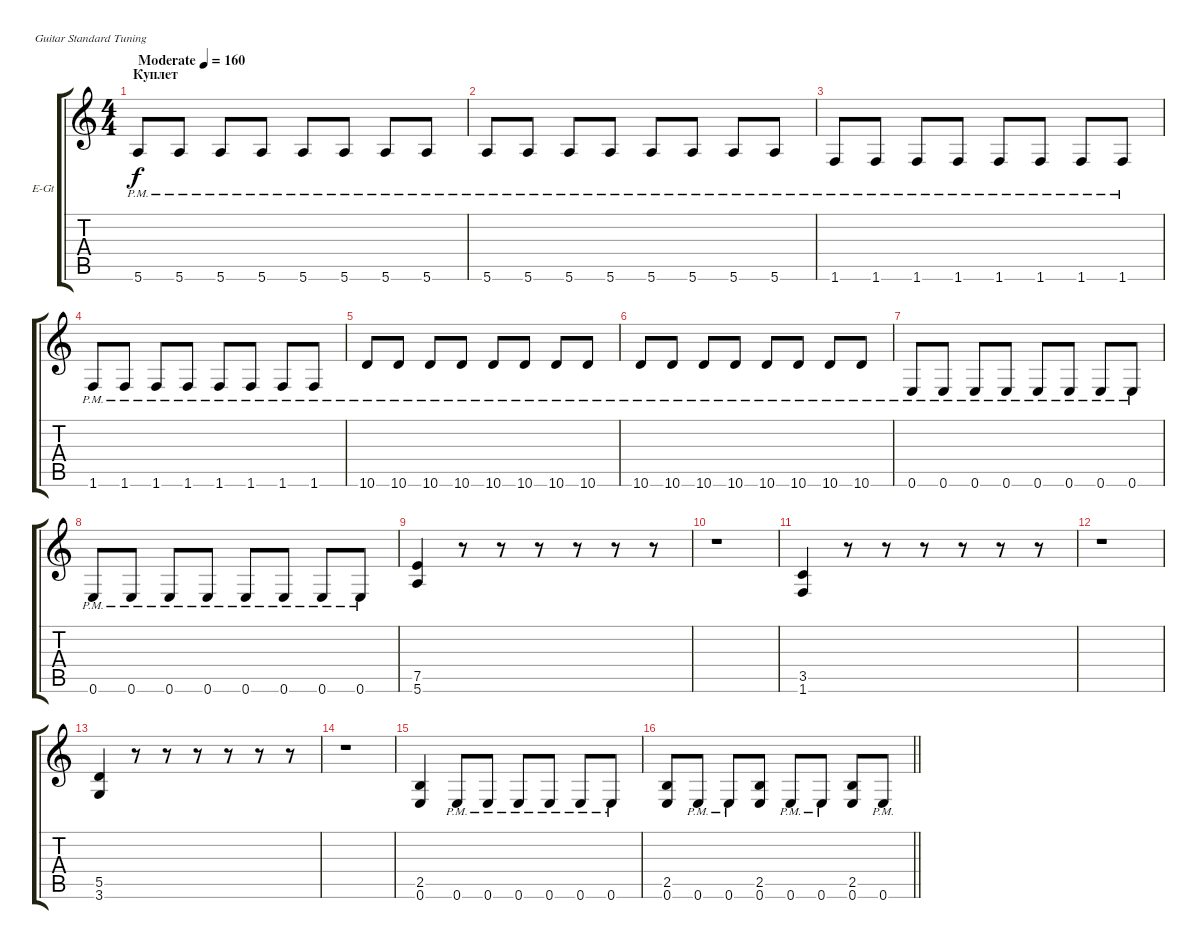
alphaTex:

\bracketExtendMode groupsimilarinstruments
\firstSystemTrackNameOrientation horizontal
\otherSystemsTrackNameOrientation horizontal
\track ("Guitar" "E-Gt") {instrument distortionguitar}
\staff {score tabs}
\tuning (E4 B3 G3 D3 A2 E2)
\ts (4 4)
\beaming (8 2 2 2 2)
\section ("" "Куплет ")
\tempo (160 "Moderate")
\clef g2
\ks c
5.6{pm}.8{dy f instrument distortionguitar} 5.6{pm}.8 5.6{pm}.8 5.6{pm}.8 5.6{pm}.8 5.6{pm}.8 5.6{pm}.8 5.6{pm}.8 |
5.6{pm}.8 5.6{pm}.8 5.6{pm}.8 5.6{pm}.8 5.6{pm}.8 5.6{pm}.8 5.6{pm}.8 5.6{pm}.8 |
1.6{pm}.8 1.6{pm}.8 1.6{pm}.8 1.6{pm}.8 1.6{pm}.8 1.6{pm}.8 1.6{pm}.8 1.6{pm}.8 |
1.6{pm}.8 1.6{pm}.8 1.6{pm}.8 1.6{pm}.8 1.6{pm}.8 1.6{pm}.8 1.6{pm}.8 1.6{pm}.8 |
10.6{pm}.8 10.6{pm}.8 10.6{pm}.8 10.6{pm}.8 10.6{pm}.8 10.6{pm}.8 10.6{pm}.8 10.6{pm}.8 |
10.6{pm}.8 10.6{pm}.8 10.6{pm}.8 10.6{pm}.8 10.6{pm}.8 10.6{pm}.8 10.6{pm}.8 10.6{pm}.8 |
0.6{pm}.8 0.6{pm}.8 0.6{pm}.8 0.6{pm}.8 0.6{pm}.8 0.6{pm}.8 0.6{pm}.8 0.6{pm}.8 |
0.6{pm}.8 0.6{pm}.8 0.6{pm}.8 0.6{pm}.8 0.6{pm}.8 0.6{pm}.8 0.6{pm}.8 0.6{pm}.8 |
(7.5 5.6).4 r.8 r.8 r.8 r.8 r.8 r.8 |
r.1 |
(3.5 1.6).4 r.8 r.8 r.8 r.8 r.8 r.8 |
r.1 |
(5.5 3.6).4 r.8 r.8 r.8 r.8 r.8 r.8 |
r.1 |
(2.5 0.6).4 0.6{pm}.8 0.6{pm}.8 0.6{pm}.8 0.6{pm}.8 0.6{pm}.8 0.6{pm}.8 |
\barLineRight lightlight
(2.5 0.6).8 0.6{pm}.8 0.6{pm}.8 (2.5 0.6).8 0.6{pm}.8 0.6{pm}.8 (2.5 0.6).8 0.6{pm}.8
